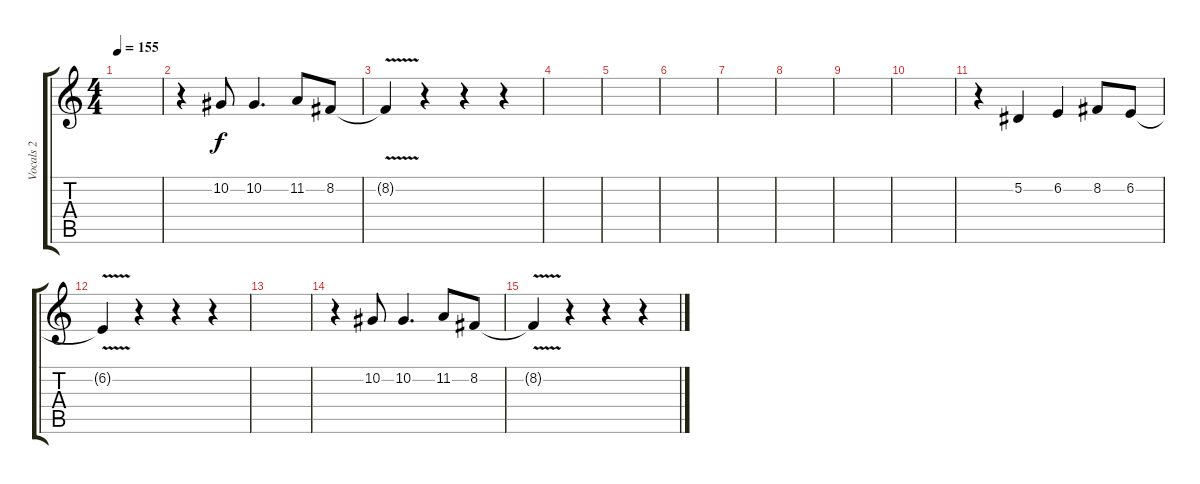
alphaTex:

\track ("Vocals 2" "Vocals 2") {instrument frenchhorn}
\staff {score tabs}
\tuning (Eb4 Bb3 Gb3 Db3 Ab2 Db2) {hide}
\ts (4 4)
\tempo 155
\clef g2
\ks c
|
r.4 10.2.8 10.2.4{d} 11.2.8 8.2.8 |
8.2{v t}.4 r.4 r.4 r.4 |
|
|
|
|
|
|
|
r.4 5.2.4 6.2.4 8.2.8 6.2.8 |
6.2{v t}.4 r.4 r.4 r.4 |
|
r.4 10.2.8 10.2.4{d} 11.2.8 8.2.8 |
8.2{v t}.4 r.4 r.4 r.4
